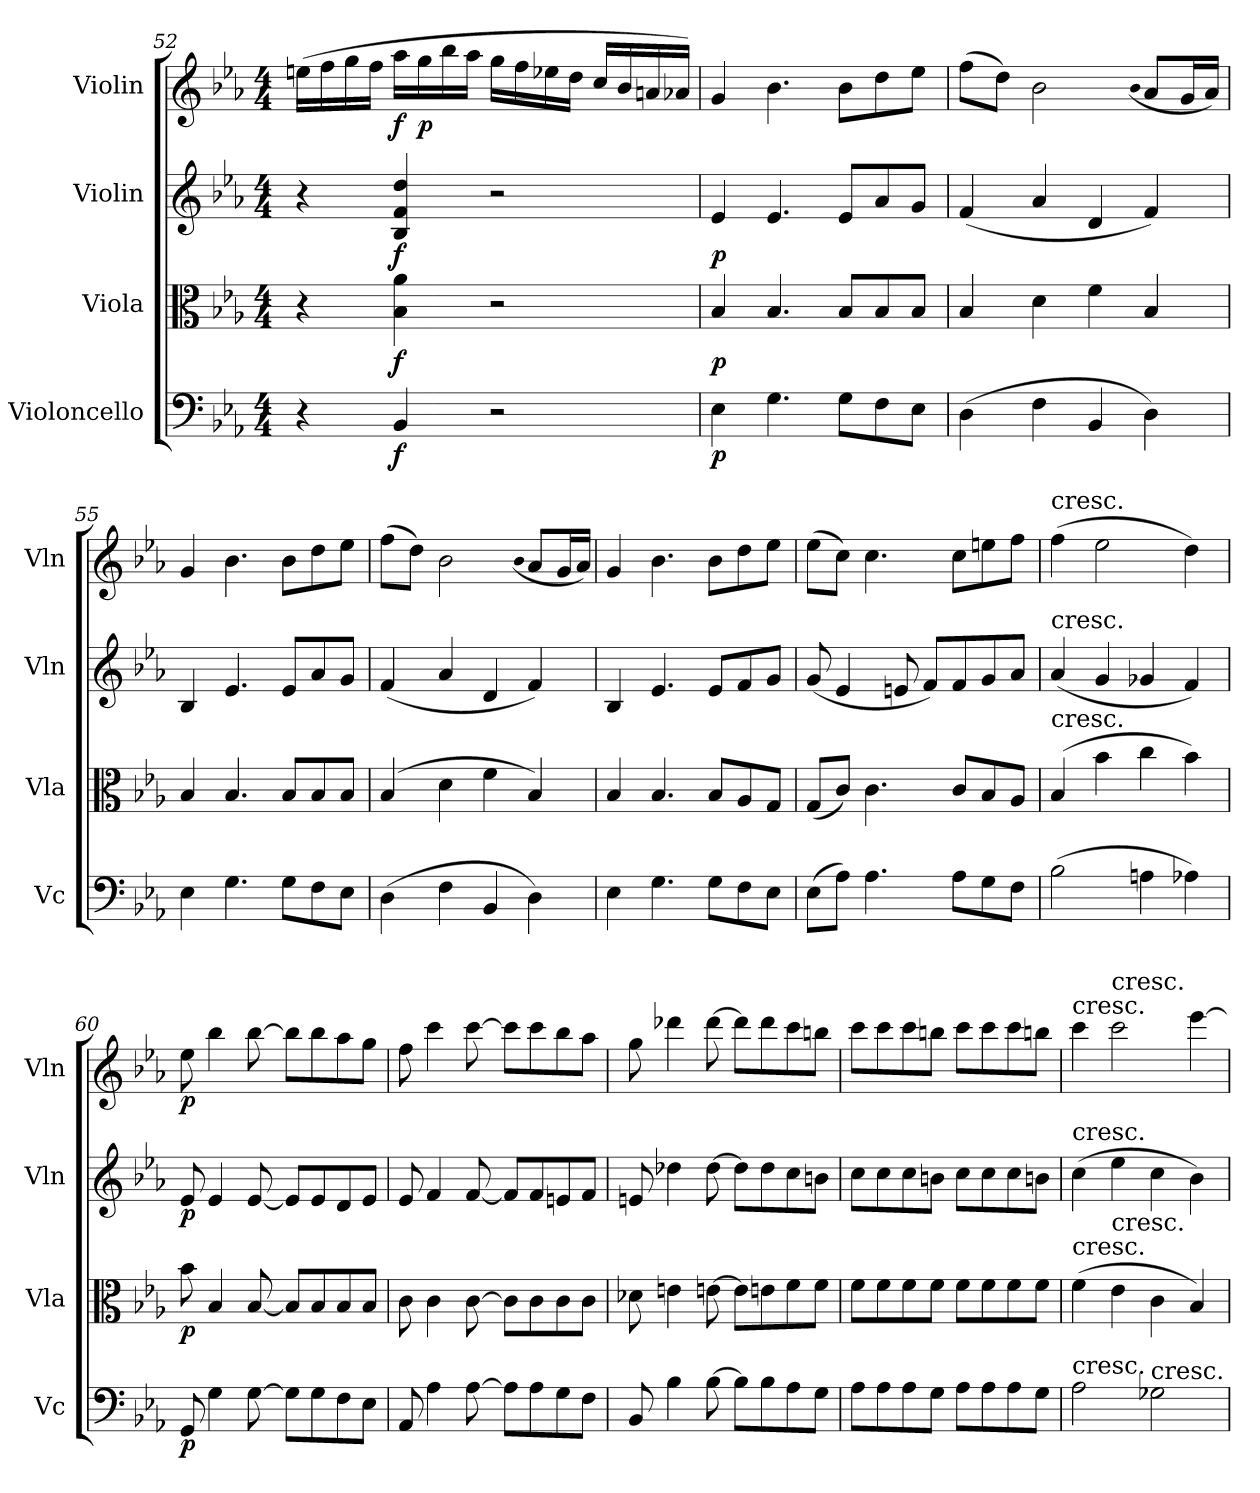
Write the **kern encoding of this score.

**kern	**dynam	**kern	**dynam	**kern	**dynam	**kern	**dynam
*part4	*part4	*part3	*part3	*part2	*part2	*part1	*part1
*staff4	*staff4	*staff3	*staff3	*staff2	*staff2	*staff1	*staff1
*I"Violoncello	*	*I"Viola	*	*I"Violin	*	*I"Violin	*
*I'Vc	*	*I'Vla	*	*I'Vln	*	*I'Vln	*
*clefF4	*	*clefC3	*	*clefG2	*	*clefG2	*
*k[b-e-a-]	*	*k[b-e-a-]	*	*k[b-e-a-]	*	*k[b-e-a-]	*
*M4/4	*	*M4/4	*	*M4/4	*	*M4/4	*
=52	=52	=52	=52	=52	=52	=52	=52
4r	.	4r	.	4r	.	(16een\LL	.
.	.	.	.	.	.	16ff\	.
.	.	.	.	.	.	16gg\	.
.	.	.	.	.	.	16ff\JJ	.
4BB-/	f	4B-\ 4a-\	f	4B-/ 4f/ 4dd/	f	16aa-\LL	f
.	.	.	.	.	.	16gg\	p
.	.	.	.	.	.	16bb-\	.
.	.	.	.	.	.	16aa-\JJ	.
2r	.	2r	.	2r	.	16gg\LL	.
.	.	.	.	.	.	16ff\	.
.	.	.	.	.	.	16ee-X\	.
.	.	.	.	.	.	16dd\JJ	.
.	.	.	.	.	.	16cc/LL	.
.	.	.	.	.	.	16b-/	.
.	.	.	.	.	.	16an/	.
.	.	.	.	.	.	16a-X/JJ)	.
=53	=53	=53	=53	=53	=53	=53	=53
4E-\	p	4B-/	p	4e-/	p	4g/	.
4.G\	.	4.B-/	.	4.e-/	.	4.b-\	.
8G\L	.	8B-/L	.	8e-/L	.	8b-\L	.
8F\	.	8B-/	.	8a-/	.	8dd\	.
8E-\J	.	8B-/J	.	8g/J	.	8ee-\J	.
=54	=54	=54	=54	=54	=54	=54	=54
(4D\	.	4B-/	.	(4f/	.	(8ff\L	.
.	.	.	.	.	.	8dd\J)	.
4F\	.	4d\	.	4a-/	.	2b-\	.
4BB-/	.	4f\	.	4d/	.	.	.
.	.	.	.	.	.	(qb-	.
4D\)	.	4B-/	.	4f/)	.	8a-/L	.
.	.	.	.	.	.	16g/L	.
.	.	.	.	.	.	16a-/JJ)	.
=55	=55	=55	=55	=55	=55	=55	=55
4E-\	.	4B-/	.	4B-/	.	4g/	.
4.G\	.	4.B-/	.	4.e-/	.	4.b-\	.
8G\L	.	8B-/L	.	8e-/L	.	8b-\L	.
8F\	.	8B-/	.	8a-/	.	8dd\	.
8E-\J	.	8B-/J	.	8g/J	.	8ee-\J	.
=56	=56	=56	=56	=56	=56	=56	=56
(4D\	.	(4B-/	.	(4f/	.	(8ff\L	.
.	.	.	.	.	.	8dd\J)	.
4F\	.	4d\	.	4a-/	.	2b-\	.
4BB-/	.	4f\	.	4d/	.	.	.
.	.	.	.	.	.	(qb-	.
4D\)	.	4B-/)	.	4f/)	.	8a-/L	.
.	.	.	.	.	.	16g/L	.
.	.	.	.	.	.	16a-/JJ)	.
=57	=57	=57	=57	=57	=57	=57	=57
4E-\	.	4B-/	.	4B-/	.	4g/	.
4.G\	.	4.B-/	.	4.e-/	.	4.b-\	.
8G\L	.	8B-/L	.	8e-/L	.	8b-\L	.
8F\	.	8A-/	.	8f/	.	8dd\	.
8E-\J	.	8G/J	.	8g/J	.	8ee-\J	.
=58	=58	=58	=58	=58	=58	=58	=58
(8E-\L	.	(8G/L	.	(8g/	.	(8ee-\L	.
8A-\J)	.	8c/J)	.	4e-/	.	8cc\J)	.
4.A-\	.	4.c\	.	.	.	4.cc\	.
.	.	.	.	8en/	.	.	.
.	.	.	.	8f/L)	.	.	.
8A-\L	.	8c/L	.	8f/	.	8cc\L	.
8G\	.	8B-/	.	8g/	.	8een\	.
8F\J	.	8A-/J	.	8a-/J	.	8ff\J	.
=59	=59	=59	=59	=59	=59	=59	=59
!	!	!	!	!	!	!LO:TX:t=cresc.	!
!	!	!	!	!LO:TX:t=cresc.	!	!	!
!	!	!LO:TX:t=cresc.	!	!	!	!	!
(2B-\	.	(4B-/	.	(4a-/	.	(4ff\	.
.	.	4b-\	.	4g/	.	2ee-\	.
4An\	.	4cc\	.	4g-X/	.	.	.
4A-X\)	.	4b-\)	.	4f/)	.	4dd\)	.
=60	=60	=60	=60	=60	=60	=60	=60
8GG/	p	8b-\	p	8e-/	p	8ee-\	p
4G\	.	4B-/	.	4e-/	.	4bb-\	.
[8G\	.	[8B-/	.	[8e-/	.	[8bb-\	.
8G\L]	.	8B-/L]	.	8e-/L]	.	8bb-\L]	.
8G\	.	8B-/	.	8e-/	.	8bb-\	.
8F\	.	8B-/	.	8d/	.	8aa-\	.
8E-\J	.	8B-/J	.	8e-/J	.	8gg\J	.
=61	=61	=61	=61	=61	=61	=61	=61
8AA-/	.	8c\	.	8e-/	.	8ff\	.
4A-\	.	4c\	.	4f/	.	4ccc\	.
[8A-\	.	[8c\	.	[8f/	.	[8ccc\	.
8A-\L]	.	8c\L]	.	8f/L]	.	8ccc\L]	.
8A-\	.	8c\	.	8f/	.	8ccc\	.
8G\	.	8c\	.	8en/	.	8bb-\	.
8F\J	.	8c\J	.	8f/J	.	8aa-\J	.
=62	=62	=62	=62	=62	=62	=62	=62
8BB-/	.	8d-X\	.	8en/	.	8gg\	.
4B-\	.	4en\	.	4dd-X\	.	4ddd-X\	.
[8B-\	.	[8en\	.	[8dd-\	.	[8ddd-\	.
8B-\L]	.	8en\L]	.	8dd-\L]	.	8ddd-\L]	.
8B-\	.	8en\	.	8dd-\	.	8ddd-\	.
8A-\	.	8f\	.	8cc\	.	8ccc\	.
8G\J	.	8f\J	.	8bn\J	.	8bbn\J	.
=63	=63	=63	=63	=63	=63	=63	=63
8A-\L	.	8f\L	.	8cc\L	.	8ccc\L	.
8A-\	.	8f\	.	8cc\	.	8ccc\	.
8A-\	.	8f\	.	8cc\	.	8ccc\	.
8G\J	.	8f\J	.	8bn\J	.	8bbn\J	.
8A-\L	.	8f\L	.	8cc\L	.	8ccc\L	.
8A-\	.	8f\	.	8cc\	.	8ccc\	.
8A-\	.	8f\	.	8cc\	.	8ccc\	.
8G\J	.	8f\J	.	8bn\J	.	8bbn\J	.
=64	=64	=64	=64	=64	=64	=64	=64
!	!	!	!	!	!	!LO:TX:t=cresc.	!
!	!	!	!	!LO:TX:t=cresc.	!	!	!
!	!	!LO:TX:t=cresc.	!	!	!	!	!
!LO:TX:t=cresc.	!	!	!	!	!	!	!
2A-\	.	(4f\	.	(4cc\	.	4ccc\	.
!	!	!	!	!	!	!LO:TX:t=cresc.	!
!	!	!LO:TX:t=cresc.	!	!	!	!	!
.	.	4e-\	.	4ee-\	.	2ccc\	.
!LO:TX:t=cresc.	!	!	!	!	!	!	!
2G-X\	.	4c\	.	4cc\	.	.	.
.	.	4B-/)	.	4b-\)	.	[4eee-\	.
=	=	=	=	=	=	=	=
*-	*-	*-	*-	*-	*-	*-	*-
